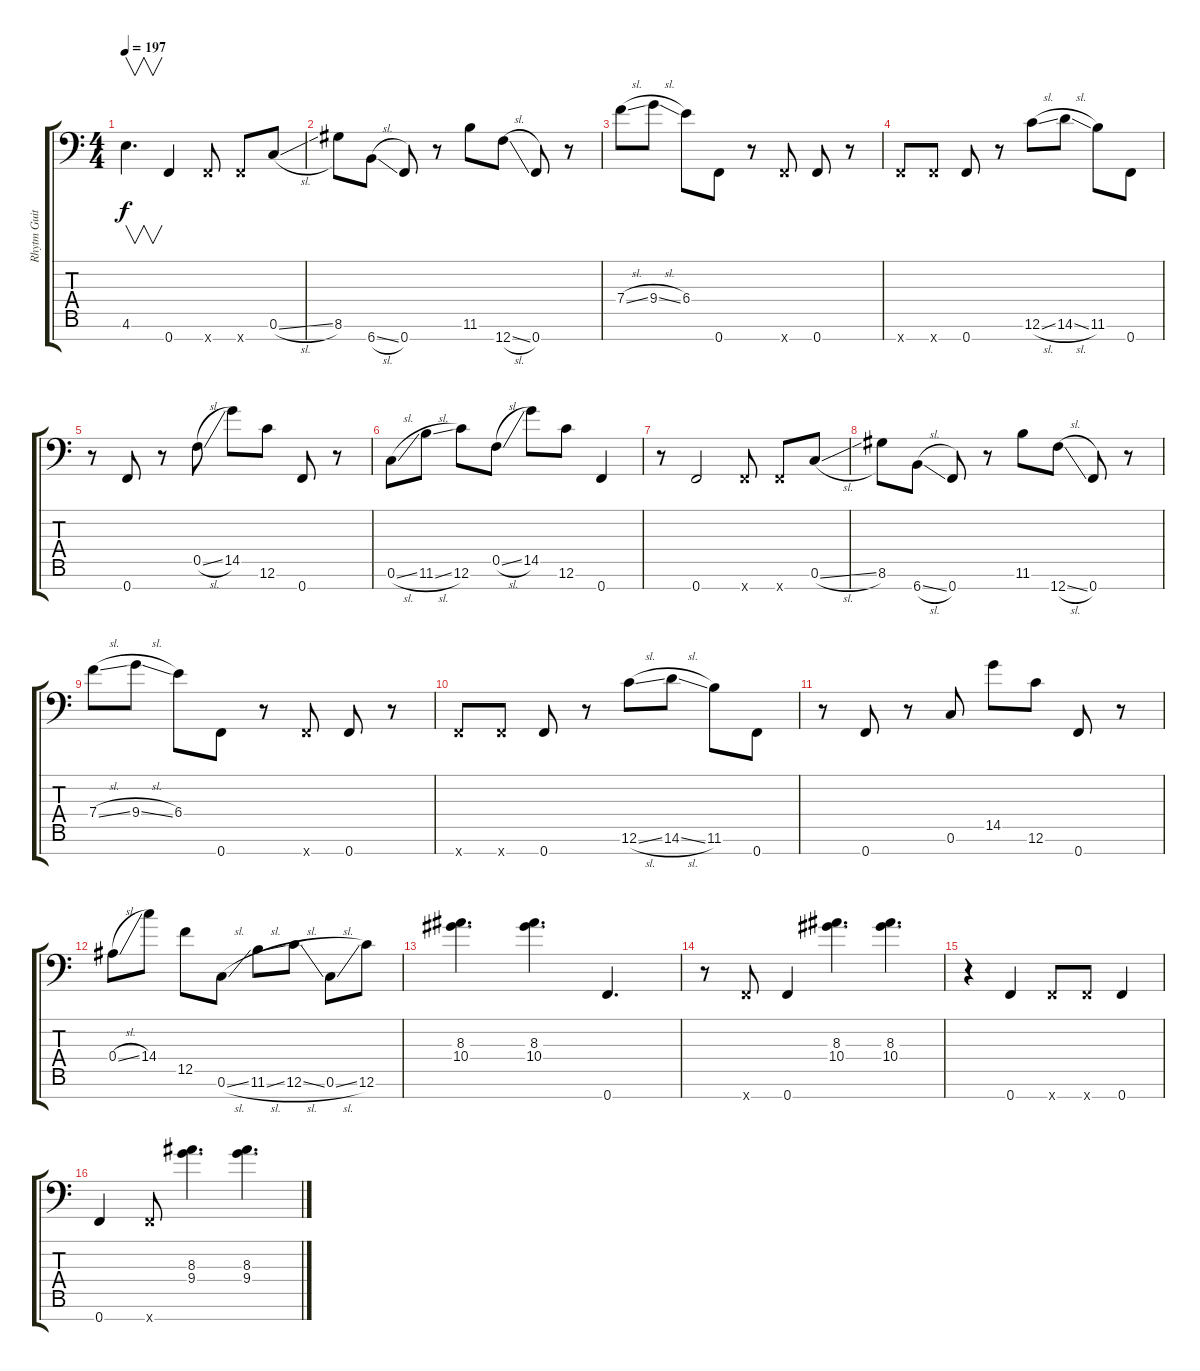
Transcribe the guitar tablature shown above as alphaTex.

\track ("Rhytm Guitar" "Rhytm Guit") {instrument distortionguitar}
\staff {score tabs}
\tuning (C4 G3 D3 Bb2 F2 C2 F1) {hide}
\ts (4 4)
\tempo 197
\clef f4
\ks c
4.6.4{v d dy f} 0.7.4 0.7{x}.8 0.7{x}.8 0.6{sl}.8 |
8.6.8 6.7{sl}.8 0.7.8 r.8 11.6.8 12.7{sl}.8 0.7.8 r.8 |
7.4{sl}.8 9.4{sl}.8 6.4.8 0.7.8 r.8 0.7{x}.8 0.7.8 r.8 |
0.7{x}.8 0.7{x}.8 0.7.8 r.8 12.6{sl}.8 14.6{sl}.8 11.6.8 0.7.8 |
r.8 0.7.8 r.8 0.5{sl}.8 14.5.8 12.6.8 0.7.8 r.8 |
0.6{sl}.8 11.6{sl}.8 12.6.8 0.5{sl}.8 14.5.8 12.6.8 0.7.4 |
r.8 0.7.2 0.7{x}.8 0.7{x}.8 0.6{sl}.8 |
8.6.8 6.7{sl}.8 0.7.8 r.8 11.6.8 12.7{sl}.8 0.7.8 r.8 |
7.4{sl}.8 9.4{sl}.8 6.4.8 0.7.8 r.8 0.7{x}.8 0.7.8 r.8 |
0.7{x}.8 0.7{x}.8 0.7.8 r.8 12.6{sl}.8 14.6{sl}.8 11.6.8 0.7.8 |
r.8 0.7.8 r.8 0.6.8 14.5.8 12.6.8 0.7.8 r.8 |
0.4{sl}.8 14.4.8 12.5.8 0.6{sl}.8 11.6{sl}.8 12.6{sl}.8 0.6{sl}.8 12.6.8 |
(8.3 10.4).4{d} (8.3 10.4).4{d} 0.7.4{d} |
r.8 0.7{x}.8 0.7.4 (8.3 10.4).4{d} (8.3 10.4).4{d} |
r.4 0.7.4 0.7{x}.8 0.7{x}.8 0.7.4 |
0.7.4 0.7{x}.8 (8.3 9.4).4{d} (8.3 9.4).4{d}
